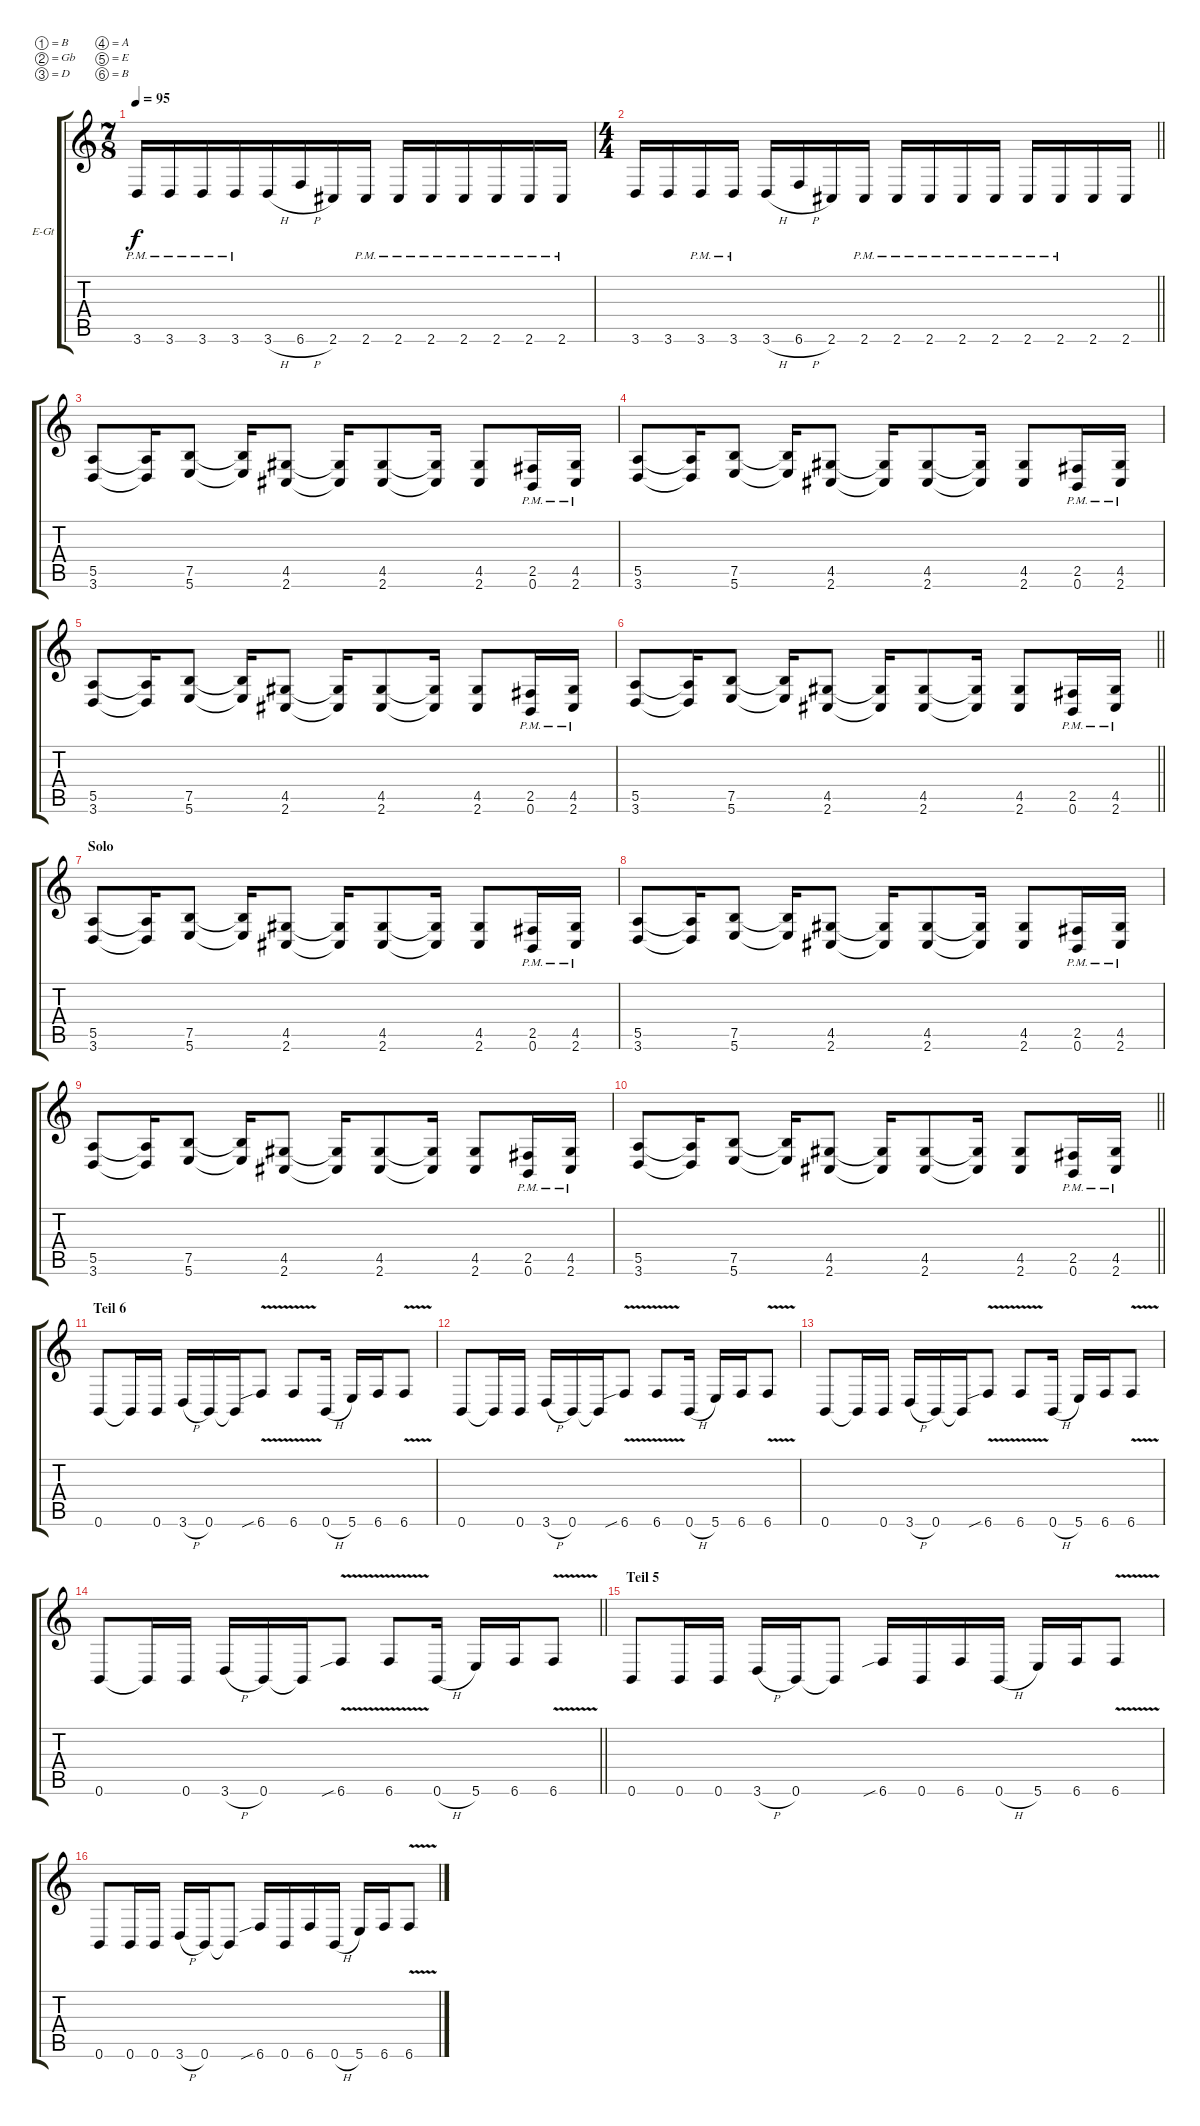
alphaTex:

\bracketExtendMode groupsimilarinstruments
\firstSystemTrackNameOrientation horizontal
\otherSystemsTrackNameOrientation horizontal
\track ("Guitar 1" "E-Gt") {instrument distortionguitar}
\staff {score tabs}
\tuning (B3 Gb3 D3 A2 E2 B1)
\ts (7 8)
\tempo 95
\clef g2
\ks c
3.6{pm}.16{dy f} 3.6{pm}.16 3.6{pm}.16 3.6{pm}.16 3.6{h}.16 6.6{h}.16 2.6.16 2.6{pm}.16 2.6{pm}.16 2.6{pm}.16 2.6{pm}.16 2.6{pm}.16 2.6{pm}.16 2.6{pm}.16 |
\ts (4 4)
\barLineRight lightlight
3.6.16 3.6.16 3.6{pm}.16 3.6{pm}.16 3.6{h}.16 6.6{h}.16 2.6.16 2.6{pm}.16 2.6{pm}.16 2.6{pm}.16 2.6{pm}.16 2.6{pm}.16 2.6{pm}.16 2.6{pm}.16 2.6.16 2.6.16 |
(5.5 3.6).8 (5.5{t} 3.6{t}).16 (7.5 5.6).8 (7.5{t} 5.6{t}).16 (4.5 2.6).8 (4.5{t} 2.6{t}).16 (4.5 2.6).8 (4.5{t} 2.6{t}).16 (4.5 2.6).8 (2.5{pm} 0.6{pm}).16 (4.5{pm} 2.6{pm}).16 |
(5.5 3.6).8 (5.5{t} 3.6{t}).16 (7.5 5.6).8 (7.5{t} 5.6{t}).16 (4.5 2.6).8 (4.5{t} 2.6{t}).16 (4.5 2.6).8 (4.5{t} 2.6{t}).16 (4.5 2.6).8 (2.5{pm} 0.6{pm}).16 (4.5{pm} 2.6{pm}).16 |
(5.5 3.6).8 (5.5{t} 3.6{t}).16 (7.5 5.6).8 (7.5{t} 5.6{t}).16 (4.5 2.6).8 (4.5{t} 2.6{t}).16 (4.5 2.6).8 (4.5{t} 2.6{t}).16 (4.5 2.6).8 (2.5{pm} 0.6{pm}).16 (4.5{pm} 2.6{pm}).16 |
\barLineRight lightlight
(5.5 3.6).8 (5.5{t} 3.6{t}).16 (7.5 5.6).8 (7.5{t} 5.6{t}).16 (4.5 2.6).8 (4.5{t} 2.6{t}).16 (4.5 2.6).8 (4.5{t} 2.6{t}).16 (4.5 2.6).8 (2.5{pm} 0.6{pm}).16 (4.5{pm} 2.6{pm}).16 |
\section ("" "Solo")
(5.5 3.6).8 (5.5{t} 3.6{t}).16 (7.5 5.6).8 (7.5{t} 5.6{t}).16 (4.5 2.6).8 (4.5{t} 2.6{t}).16 (4.5 2.6).8 (4.5{t} 2.6{t}).16 (4.5 2.6).8 (2.5{pm} 0.6{pm}).16 (4.5{pm} 2.6{pm}).16 |
(5.5 3.6).8 (5.5{t} 3.6{t}).16 (7.5 5.6).8 (7.5{t} 5.6{t}).16 (4.5 2.6).8 (4.5{t} 2.6{t}).16 (4.5 2.6).8 (4.5{t} 2.6{t}).16 (4.5 2.6).8 (2.5{pm} 0.6{pm}).16 (4.5{pm} 2.6{pm}).16 |
(5.5 3.6).8 (5.5{t} 3.6{t}).16 (7.5 5.6).8 (7.5{t} 5.6{t}).16 (4.5 2.6).8 (4.5{t} 2.6{t}).16 (4.5 2.6).8 (4.5{t} 2.6{t}).16 (4.5 2.6).8 (2.5{pm} 0.6{pm}).16 (4.5{pm} 2.6{pm}).16 |
\barLineRight lightlight
(5.5 3.6).8 (5.5{t} 3.6{t}).16 (7.5 5.6).8 (7.5{t} 5.6{t}).16 (4.5 2.6).8 (4.5{t} 2.6{t}).16 (4.5 2.6).8 (4.5{t} 2.6{t}).16 (4.5 2.6).8 (2.5{pm} 0.6{pm}).16 (4.5{pm} 2.6{pm}).16 |
\section ("" "Teil 6")
0.6.8 0.6{t}.16 0.6.16 3.6{h}.16 0.6.16 0.6{t}.16 6.6{v sib}.8 6.6{v}.8 0.6{h}.16 5.6.16 6.6.16 6.6{v}.8 |
0.6.8 0.6{t}.16 0.6.16 3.6{h}.16 0.6.16 0.6{t}.16 6.6{v sib}.8 6.6{v}.8 0.6{h}.16 5.6.16 6.6.16 6.6{v}.8 |
0.6.8 0.6{t}.16 0.6.16 3.6{h}.16 0.6.16 0.6{t}.16 6.6{v sib}.8 6.6{v}.8 0.6{h}.16 5.6.16 6.6.16 6.6{v}.8 |
\barLineRight lightlight
0.6.8 0.6{t}.16 0.6.16 3.6{h}.16 0.6.16 0.6{t}.16 6.6{v sib}.8 6.6{v}.8 0.6{h}.16 5.6.16 6.6.16 6.6{v}.8 |
\section ("" "Teil 5")
0.6.8 0.6.16 0.6.16 3.6{h}.16 0.6.16 0.6{t}.8 6.6{sib}.16 0.6.16 6.6.16 0.6{h}.16 5.6.16 6.6.16 6.6{v}.8 |
0.6.8 0.6.16 0.6.16 3.6{h}.16 0.6.16 0.6{t}.8 6.6{sib}.16 0.6.16 6.6.16 0.6{h}.16 5.6.16 6.6.16 6.6{v}.8
